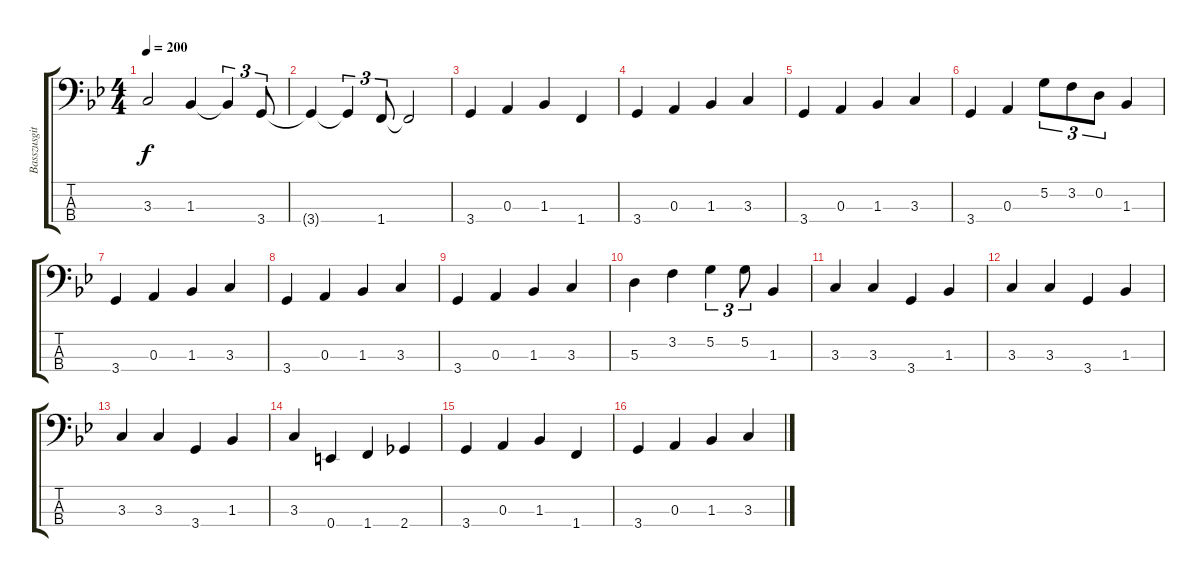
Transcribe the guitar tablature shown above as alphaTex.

\track ("Basszusgitár (Roger Glover)" "Basszusgit") {instrument electricbassfinger}
\staff {score tabs}
\tuning (G2 D2 A1 E1) {hide}
\ts (4 4)
\tempo 200
\clef f4
\ks bb
3.3.2{dy f} 1.3.4 1.3{t}.4{tu (3 2)} 3.4.8{tu (3 2)} |
3.4{t}.4 3.4{t}.4{tu (3 2)} 1.4.8{tu (3 2)} 1.4{t}.2 |
3.4.4 0.3.4 1.3.4 1.4.4 |
3.4.4 0.3.4 1.3.4 3.3.4 |
3.4.4 0.3.4 1.3.4 3.3.4 |
3.4.4 0.3.4 5.2.8{tu (3 2)} 3.2.8{tu (3 2)} 0.2.8{tu (3 2)} 1.3.4 |
3.4.4 0.3.4 1.3.4 3.3.4 |
3.4.4 0.3.4 1.3.4 3.3.4 |
3.4.4 0.3.4 1.3.4 3.3.4 |
5.3.4 3.2.4 5.2.4{tu (3 2)} 5.2.8{tu (3 2)} 1.3.4 |
3.3.4 3.3.4 3.4.4 1.3.4 |
3.3.4 3.3.4 3.4.4 1.3.4 |
3.3.4 3.3.4 3.4.4 1.3.4 |
3.3.4 0.4.4 1.4.4 2.4.4 |
3.4.4 0.3.4 1.3.4 1.4.4 |
3.4.4 0.3.4 1.3.4 3.3.4
